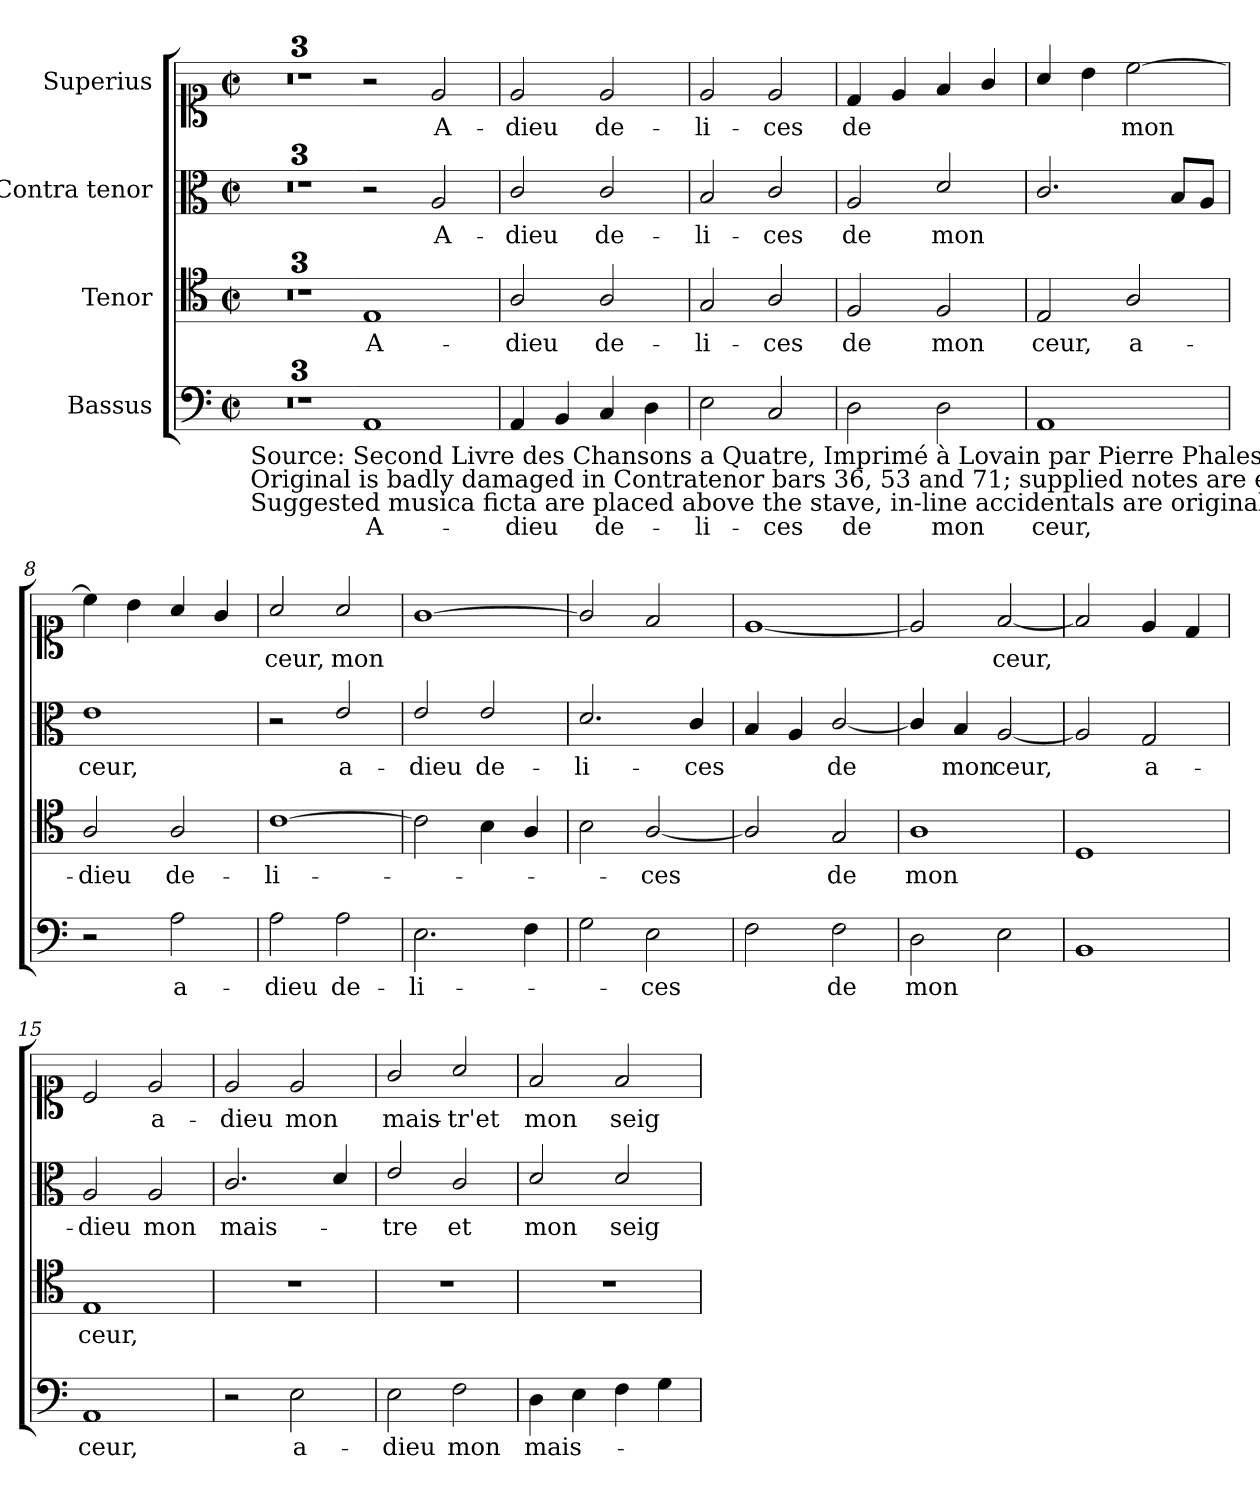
**kern	**text	**kern	**text	**kern	**text	**kern	**text
*part4	*part4	*part3	*part3	*part2	*part2	*part1	*part1
*staff4	*staff4	*staff3	*staff3	*staff2	*staff2	*staff1	*staff1
*I"Bassus	*	*I"Tenor	*	*I"Contra tenor	*	*I"Superius	*
*clefF4	*	*clefC4	*	*clefC3	*	*clefC1	*
*k[]	*	*k[]	*	*k[]	*	*k[]	*
*C:	*	*C:	*	*C:	*	*C:	*
*M2/2	*	*M2/2	*	*M2/2	*	*M2/2	*
*met(c|)	*	*met(c|)	*	*met(c|)	*	*met(c|)	*
=1	=1	=1	=1	=1	=1	=1	=1
!LO:TX:b:t=Source&colon; Second Livre des Chansons a Quatre, Imprimé à Lovain par Pierre Phalese, D.M.LIX.\nOriginal is badly damaged in Contratenor bars 36, 53 and 71; supplied notes are editorial.\nSuggested musica ficta are placed above the stave, in-line accidentals are original.	!	!	!	!	!	!	!
1ryy	.	1ryy	.	1ryy	.	1ryy	.
=2	=2	=2	=2	=2	=2	=2	=2
1r	.	1r	.	1r	.	1r	.
=3	=3	=3	=3	=3	=3	=3	=3
*	*	*clefGv2	*	*clefG2	*	*clefG2	*
1ryy	.	1ryy	.	1ryy	.	1ryy	.
=3X1-	=3X1-	=3X1-	=3X1-	=3X1-	=3X1-	=3X1-	=3X1-
!	!LO:LY:b	!	!LO:LY:b	!	!	!	!
1AA	A-	1E	A-	2r	.	2r	.
!	!	!	!	!	!LO:LY:b	!	!LO:LY:b
.	.	.	.	2A/	A-	2e/	A-
=4	=4	=4	=4	=4	=4	=4	=4
!	!LO:LY:b	!	!LO:LY:b	!	!LO:LY:b	!	!LO:LY:b
4AA/	-dieu	2A/	-dieu	2c/	-dieu	2e/	-dieu
4BB/	.	.	.	.	.	.	.
!	!LO:LY:b	!	!LO:LY:b	!	!LO:LY:b	!	!LO:LY:b
4C/	de-	2A/	de-	2c/	de-	2e/	de-
4D\	.	.	.	.	.	.	.
=5	=5	=5	=5	=5	=5	=5	=5
!	!LO:LY:b	!	!LO:LY:b	!	!LO:LY:b	!	!LO:LY:b
2E\	-li-	2G/	-li-	2B/	-li-	2e/	-li-
!	!LO:LY:b	!	!LO:LY:b	!	!LO:LY:b	!	!LO:LY:b
2C/	-ces	2A/	-ces	2c/	-ces	2e/	-ces
=6	=6	=6	=6	=6	=6	=6	=6
!	!LO:LY:b	!	!LO:LY:b	!	!LO:LY:b	!	!LO:LY:b
2D\	de	2F/	de	2A/	de	4d/	de
.	.	.	.	.	.	4e/	.
!	!LO:LY:b	!	!LO:LY:b	!	!LO:LY:b	!	!
2D\	mon	2F/	mon	2d/	mon	4f/	.
.	.	.	.	.	.	4g/	.
=7	=7	=7	=7	=7	=7	=7	=7
!	!LO:LY:b	!	!LO:LY:b	!	!	!	!
1AA	ceur,	2E/	ceur,	2.c/	.	4a/	.
.	.	.	.	.	.	4b\	.
!	!	!	!LO:LY:b	!	!	!	!LO:LY:b
.	.	2A/	a-	.	.	[2cc\	mon
.	.	.	.	8B/L	.	.	.
.	.	.	.	8A/J	.	.	.
!!LO:LB:g=z
=8	=8	=8	=8	=8	=8	=8	=8
!	!	!	!LO:LY:b	!	!LO:LY:b	!	!
2r	.	2A/	-dieu	1e	ceur,	4cc\]	.
.	.	.	.	.	.	4b\	.
!	!LO:LY:b	!	!LO:LY:b	!	!	!	!
2A\	a-	2A/	de-	.	.	4a/	.
.	.	.	.	.	.	4g/	.
=9	=9	=9	=9	=9	=9	=9	=9
!	!LO:LY:b	!	!LO:LY:b	!	!	!	!LO:LY:b
2A\	-dieu	[1c	-li-	2r	.	2a/	ceur,
!	!LO:LY:b	!	!	!	!LO:LY:b	!	!LO:LY:b
2A\	de-	.	.	2e/	a-	2a/	mon
=10	=10	=10	=10	=10	=10	=10	=10
!	!LO:LY:b	!	!	!	!LO:LY:b	!	!
2.E\	-li-	2c\]	.	2e/	-dieu	[1g	.
!	!	!	!	!	!LO:LY:b	!	!
.	.	4B\	.	2e/	de-	.	.
4F\	.	4A/	.	.	.	.	.
=11	=11	=11	=11	=11	=11	=11	=11
!	!	!	!	!	!LO:LY:b	!	!
2G\	.	2B\	.	2.d/	-li-	2g/]	.
!	!LO:LY:b	!	!LO:LY:b	!	!	!	!
2E\	-ces	[2A/	-ces	.	.	2f/	.
!	!	!	!	!	!LO:LY:b	!	!
.	.	.	.	4c/	-ces	.	.
=12	=12	=12	=12	=12	=12	=12	=12
2F\	.	2A/]	.	4B/	.	[1e	.
.	.	.	.	4A/	.	.	.
!	!LO:LY:b	!	!LO:LY:b	!	!LO:LY:b	!	!
2F\	de	2G/	de	[2c/	de	.	.
=13	=13	=13	=13	=13	=13	=13	=13
!	!LO:LY:b	!	!LO:LY:b	!	!	!	!
2D\	mon	1A	mon	4c/]	.	2e/]	.
!	!	!	!	!	!LO:LY:b	!	!
.	.	.	.	4B/	mon	.	.
!	!	!	!	!	!LO:LY:b	!	!LO:LY:b
2E\	.	.	.	[2A/	ceur,	[2f/	ceur,
=14	=14	=14	=14	=14	=14	=14	=14
1BB	.	1D	.	2A/]	.	2f/]	.
!	!	!	!	!	!LO:LY:b	!	!
.	.	.	.	2G/	a-	4e/	.
.	.	.	.	.	.	4d/	.
!!LO:PB:g=z
=15	=15	=15	=15	=15	=15	=15	=15
!	!LO:LY:b	!	!LO:LY:b	!	!LO:LY:b	!	!
1AA	ceur,	1E	ceur,	2A/	-dieu	2c/	.
!	!	!	!	!	!LO:LY:b	!	!LO:LY:b
.	.	.	.	2A/	mon	2e/	a-
=16	=16	=16	=16	=16	=16	=16	=16
!	!	!	!	!	!LO:LY:b	!	!LO:LY:b
2r	.	1r	.	2.c/	mais-	2e/	-dieu
!	!LO:LY:b	!	!	!	!	!	!LO:LY:b
2E\	a-	.	.	.	.	2e/	mon
.	.	.	.	4d/	.	.	.
=17	=17	=17	=17	=17	=17	=17	=17
!	!LO:LY:b	!	!	!	!LO:LY:b	!	!LO:LY:b
2E\	-dieu	1r	.	2e/	-tre	2g/	mais-
!	!LO:LY:b	!	!	!	!LO:LY:b	!	!LO:LY:b
2F\	mon	.	.	2c/	et	2a/	-tr'et
=18	=18	=18	=18	=18	=18	=18	=18
!	!LO:LY:b	!	!	!	!LO:LY:b	!	!LO:LY:b
4D\	mais-	1r	.	2d/	mon	2f/	mon
4E\	.	.	.	.	.	.	.
!	!	!	!	!	!LO:LY:b	!	!LO:LY:b
4F\	.	.	.	2d/	seig-	2f/	seig-
4G\	.	.	.	.	.	.	.
=	=	=	=	=	=	=	=
*-	*-	*-	*-	*-	*-	*-	*-
